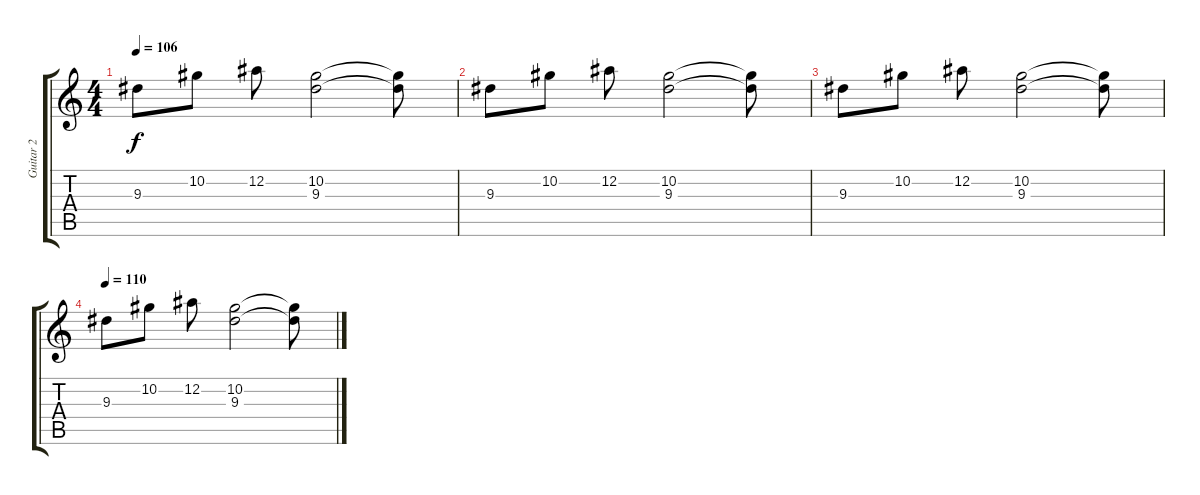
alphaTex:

\track ("Guitar 2" "Guitar 2") {instrument acousticguitarsteel}
\staff {score tabs}
\tuning (Eb4 Bb3 Gb3 Db3 Ab2 Db2) {hide}
\ts (4 4)
\tempo 106
\clef g2
\ks c
9.3.8{dy f volume 9} 10.2.8 12.2.8 (10.2 9.3).2 (10.2{t} 9.3{t}).8 |
9.3.8 10.2.8 12.2.8 (10.2 9.3).2 (10.2{t} 9.3{t}).8 |
9.3.8 10.2.8 12.2.8 (10.2 9.3).2 (10.2{t} 9.3{t}).8 |
\tempo 110
9.3.8 10.2.8 12.2.8 (10.2 9.3).2 (10.2{t} 9.3{t}).8
